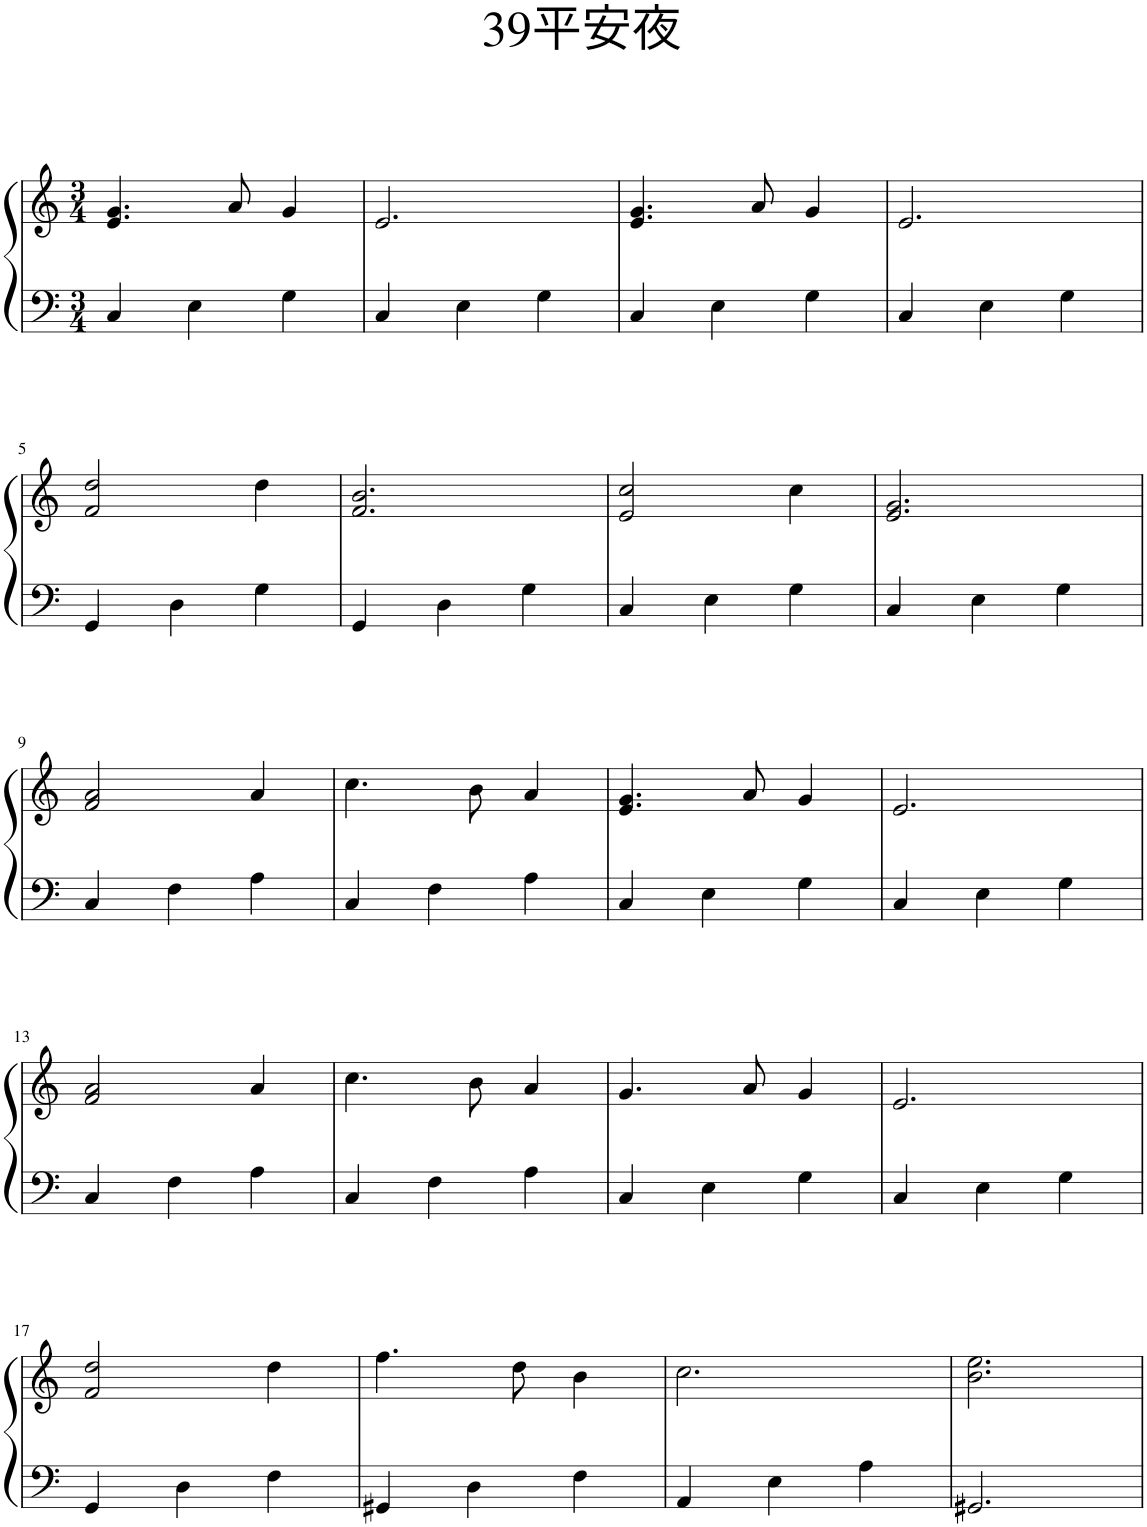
**kern	**kern
*part1	*part1
*staff2	*staff1
*I"钢琴	*
*clefF4	*clefG2
*k[]	*k[]
*M3/4	*M3/4
=1	=1
4C/	4.e/ 4.g/
4E\	.
.	8a/
4G\	4g/
=2	=2
4C/	2.e/
4E\	.
4G\	.
=3	=3
4C/	4.e/ 4.g/
4E\	.
.	8a/
4G\	4g/
=4	=4
4C/	2.e/
4E\	.
4G\	.
!!LO:LB:g=z
=5	=5
4GG/	2f/ 2dd/
4D\	.
4G\	4dd\
=6	=6
4GG/	2.f/ 2.b/
4D\	.
4G\	.
=7	=7
4C/	2e/ 2cc/
4E\	.
4G\	4cc\
=8	=8
4C/	2.e/ 2.g/
4E\	.
4G\	.
!!LO:LB:g=z
=9	=9
4C/	2f/ 2a/
4F\	.
4A\	4a/
=10	=10
4C/	4.cc\
4F\	.
.	8b\
4A\	4a/
=11	=11
4C/	4.e/ 4.g/
4E\	.
.	8a/
4G\	4g/
=12	=12
4C/	2.e/
4E\	.
4G\	.
!!LO:LB:g=z
=13	=13
4C/	2f/ 2a/
4F\	.
4A\	4a/
=14	=14
4C/	4.cc\
4F\	.
.	8b\
4A\	4a/
=15	=15
4C/	4.g/
4E\	.
.	8a/
4G\	4g/
=16	=16
4C/	2.e/
4E\	.
4G\	.
!!LO:LB:g=z
=17	=17
4GG/	2f/ 2dd/
4D\	.
4F\	4dd\
=18	=18
4GG#X/	4.ff\
4D\	.
.	8dd\
4F\	4b\
=19	=19
4AA/	2.cc\
4E\	.
4A\	.
=20	=20
2.GG#X/	2.b\ 2.ee\
=	=
*-	*-
